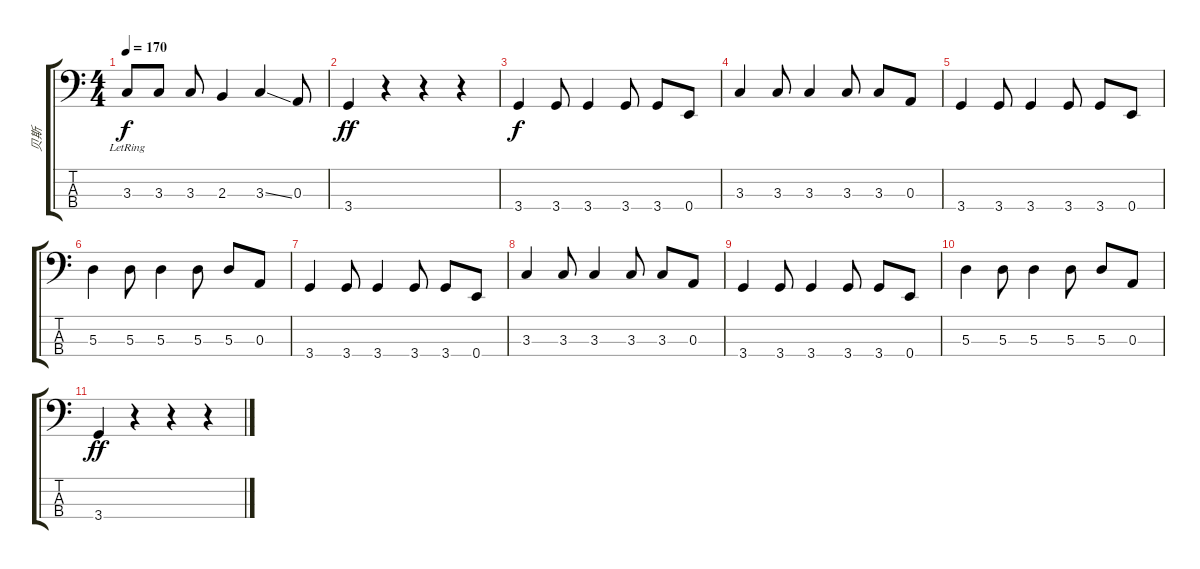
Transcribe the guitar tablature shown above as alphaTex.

\track ("贝斯" "贝斯") {instrument electricbasspick}
\staff {score tabs}
\tuning (G2 D2 A1 E1) {hide}
\ts (4 4)
\tempo 170
\clef f4
\ks c
3.3{lr}.8{dy f} 3.3.8 3.3.8 2.3.4 3.3{ss}.4 0.3.8 |
3.4.4{dy ff} r.4 r.4 r.4 |
3.4.4{dy f} 3.4.8 3.4.4 3.4.8 3.4.8 0.4.8 |
3.3.4 3.3.8 3.3.4 3.3.8 3.3.8 0.3.8 |
3.4.4 3.4.8 3.4.4 3.4.8 3.4.8 0.4.8 |
5.3.4 5.3.8 5.3.4 5.3.8 5.3.8 0.3.8 |
3.4.4 3.4.8 3.4.4 3.4.8 3.4.8 0.4.8 |
3.3.4 3.3.8 3.3.4 3.3.8 3.3.8 0.3.8 |
3.4.4 3.4.8 3.4.4 3.4.8 3.4.8 0.4.8 |
5.3.4 5.3.8 5.3.4 5.3.8 5.3.8 0.3.8 |
3.4.4{dy ff} r.4 r.4 r.4
